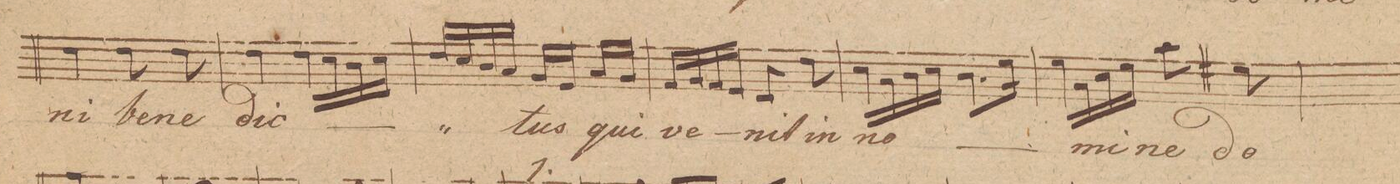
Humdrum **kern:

**kern	**text
*I"Baſso 2do	*
*clefF4	*
*k[b-]	*
*M2/4	*
4F\	-ni
8F\	be-
8F\	-ne-
=9	=9
4F\	-dic-
16F\LL	.
16E\	.
16D\	.
16E\JJ	.
=10	=10
16F/LL	.
16E/	.
16D/	.
16C/JJ	.
16BB-/LL	-tus
16GG/JJ	.
16C/LL	qui
16BB-/JJ	.
=11	=11
16AA/LL	ve-
16BB-/	.
16AA/	.
16GG/JJ	.
8FF/	-nit
8F\	in
=12	=12
16E\LL	no-
16C\	.
16D\	.
16E\JJ	.
8.D\L	.
16G\Jk	.
=13	=13
16G\LL	-mi-
16C\	.
16E\	.
16G\JJ	.
8c\	-ne
8G#X\	do-
=14	=14
*-	*-
